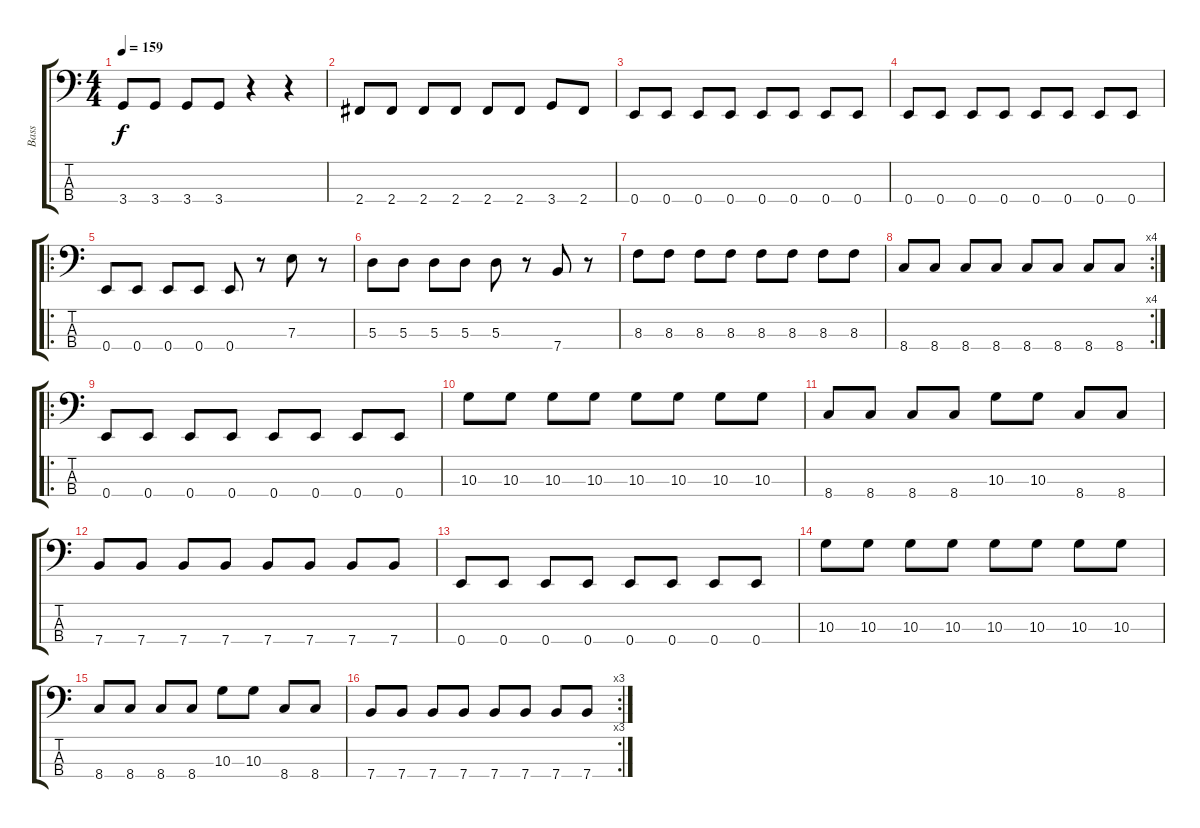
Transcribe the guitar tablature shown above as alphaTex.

\track ("Bass" "Bass") {instrument electricbasspick}
\staff {score tabs}
\tuning (G2 D2 A1 E1) {hide}
\ts (4 4)
\tempo 159
\clef f4
\ks c
3.4.8{dy f} 3.4.8 3.4.8 3.4.8 r.4 r.4 |
2.4.8 2.4.8 2.4.8 2.4.8 2.4.8 2.4.8 3.4.8 2.4.8 |
0.4.8 0.4.8 0.4.8 0.4.8 0.4.8 0.4.8 0.4.8 0.4.8 |
0.4.8 0.4.8 0.4.8 0.4.8 0.4.8 0.4.8 0.4.8 0.4.8 |
\ro
0.4.8 0.4.8 0.4.8 0.4.8 0.4.8 r.8 7.3.8 r.8 |
5.3.8 5.3.8 5.3.8 5.3.8 5.3.8 r.8 7.4.8 r.8 |
8.3.8 8.3.8 8.3.8 8.3.8 8.3.8 8.3.8 8.3.8 8.3.8 |
\rc 4
8.4.8 8.4.8 8.4.8 8.4.8 8.4.8 8.4.8 8.4.8 8.4.8 |
\ro
0.4.8 0.4.8 0.4.8 0.4.8 0.4.8 0.4.8 0.4.8 0.4.8 |
10.3.8 10.3.8 10.3.8 10.3.8 10.3.8 10.3.8 10.3.8 10.3.8 |
8.4.8 8.4.8 8.4.8 8.4.8 10.3.8 10.3.8 8.4.8 8.4.8 |
7.4.8 7.4.8 7.4.8 7.4.8 7.4.8 7.4.8 7.4.8 7.4.8 |
0.4.8 0.4.8 0.4.8 0.4.8 0.4.8 0.4.8 0.4.8 0.4.8 |
10.3.8 10.3.8 10.3.8 10.3.8 10.3.8 10.3.8 10.3.8 10.3.8 |
8.4.8 8.4.8 8.4.8 8.4.8 10.3.8 10.3.8 8.4.8 8.4.8 |
\rc 3
7.4.8 7.4.8 7.4.8 7.4.8 7.4.8 7.4.8 7.4.8 7.4.8
